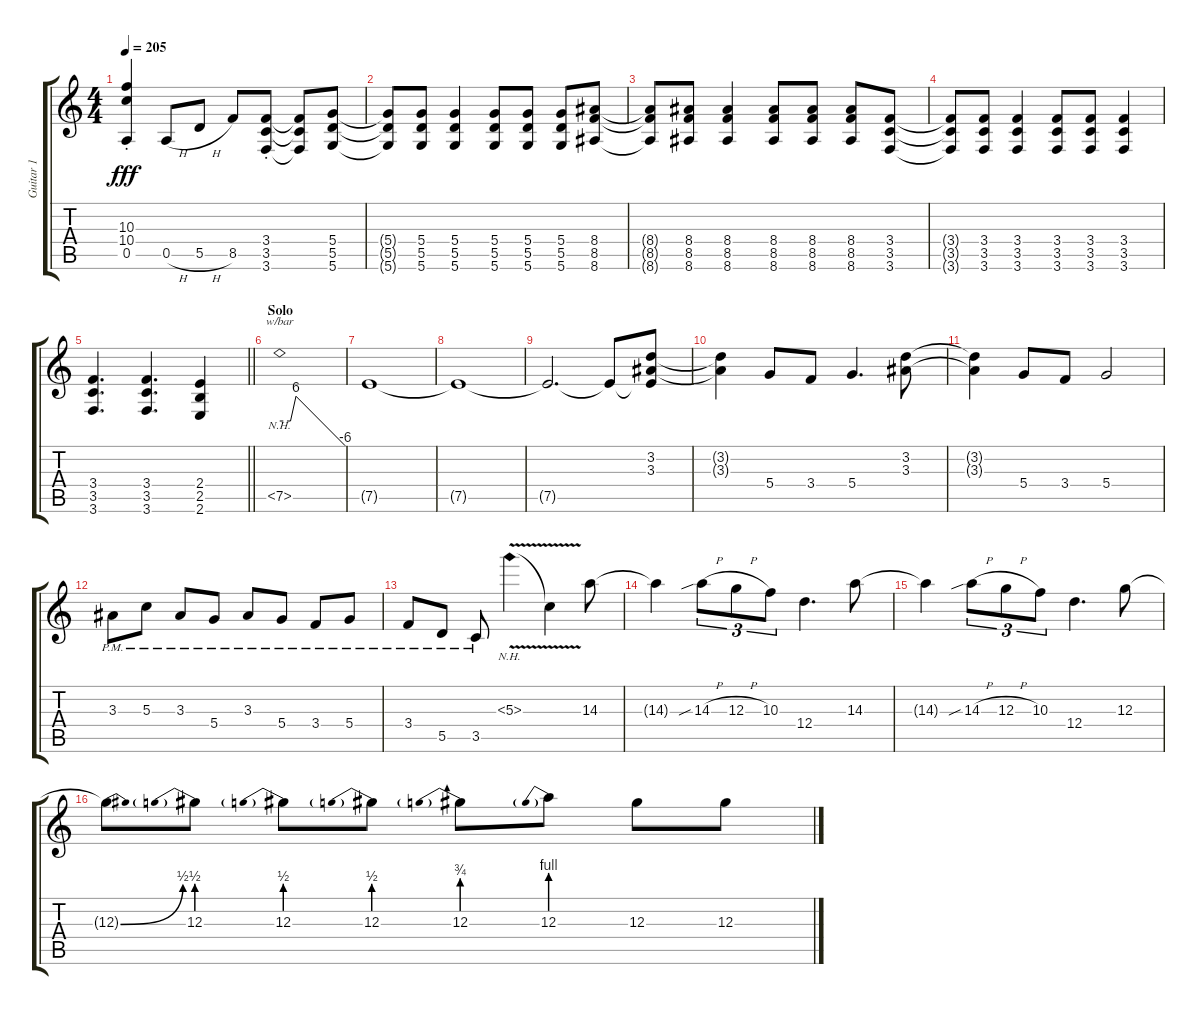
\track ("Guitar 1" "Guitar 1") {instrument distortionguitar}
\staff {score tabs}
\tuning (E4 B3 G3 D3 A2 D2) {hide}
\ts (4 4)
\tempo 205
\clef g2
\ks c
(10.3{st} 10.4{st} 0.5{st}).4{dy fff} 0.5{h}.8 5.5{h}.8 8.5.8 (3.4 3.5{st} 3.6{st}).8 (3.4{t} 3.5{t} 3.6{t}).8 (5.4 5.5 5.6).8 |
(5.4{t} 5.5{t} 5.6{t}).8 (5.4 5.5 5.6).8 (5.4 5.5 5.6).4 (5.4 5.5 5.6).8 (5.4 5.5 5.6).8 (5.4 5.5 5.6).8 (8.4 8.5 8.6).8 |
(8.4{t} 8.5{t} 8.6{t}).8 (8.4 8.5 8.6).8 (8.4 8.5 8.6).4 (8.4 8.5 8.6).8 (8.4 8.5 8.6).8 (8.4 8.5 8.6).8 (3.4 3.5 3.6).8 |
(3.4{t} 3.5{t} 3.6{t}).8 (3.4 3.5 3.6).8 (3.4 3.5 3.6).4 (3.4 3.5 3.6).8 (3.4 3.5 3.6).8 (3.4 3.5 3.6).4 |
\barLineRight lightlight
(3.4 3.5 3.6).4{d} (3.4 3.5 3.6).4{d} (2.4 2.5 2.6).4 |
\section ("" "Solo")
7.5{nh}.1{tbe (custom default 0 0 10 0 15 24 60 -24) volume 16} |
7.5{t}.1 |
7.5{t}.1 |
7.5{t}.2{d} 7.5{t}.8 (3.2 3.3 7.5{t}).8 |
(3.2{t} 3.3{t}).4 5.4.8 3.4.8 5.4.4{d} (3.2 3.3).8 |
(3.2{t} 3.3{t}).4 5.4.8 3.4.8 5.4.2 |
3.3{pm}.8 5.3{pm}.8 3.3{pm}.8 5.4{pm}.8 3.3{pm}.8 5.4{pm}.8 3.4{pm}.8 5.4{pm}.8 |
3.4{pm}.8 5.5{pm}.8 3.5{pm}.8 5.3{nh v}.4 5.3{t}.4 14.3.8 |
14.3{t}.4 14.3{sib h}.8{tu (3 2)} 12.3{h}.8{tu (3 2)} 10.3.8{tu (3 2)} 12.4.4{d} 14.3.8 |
14.3{t}.4 14.3{sib h}.8{tu (3 2)} 12.3{h}.8{tu (3 2)} 10.3.8{tu (3 2)} 12.4.4{d} 12.3.8 |
12.3{be (bend 0 0 60 2) t}.8 12.3{be (prebend 0 2 60 2)}.8 12.3{be (prebend 0 2 60 2)}.8 12.3{be (prebend 0 2 60 2)}.8 12.3{be (prebend 0 3 60 3)}.8 12.3{be (prebend 0 4 60 4)}.8 12.3.8 12.3{h}.8
